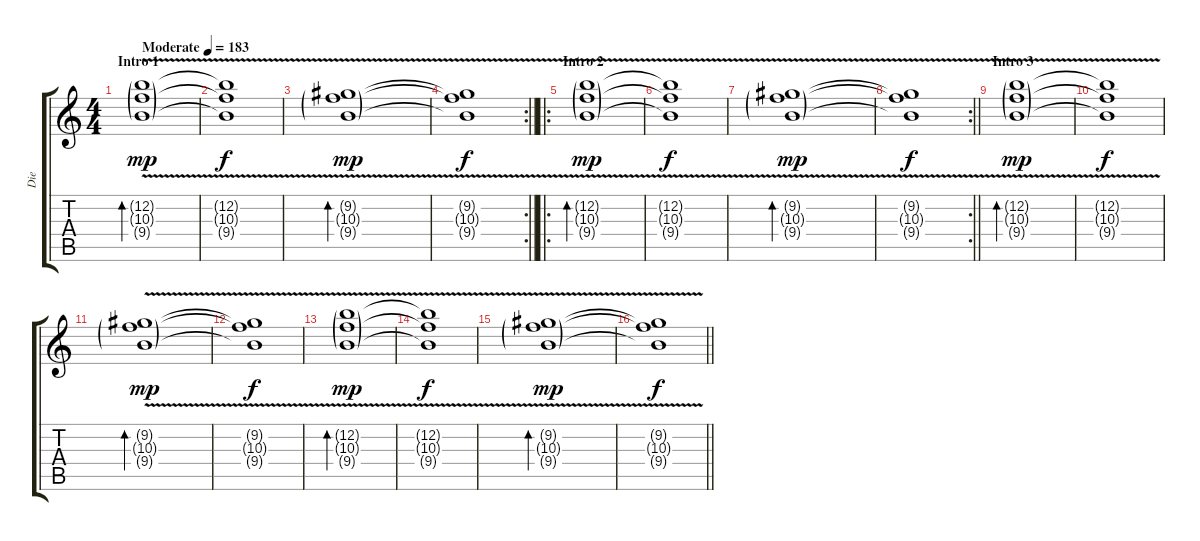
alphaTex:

\track ("Die" "Die") {instrument electricguitarclean}
\staff {score tabs}
\tuning (E4 B3 G3 D3 A2 D2) {hide}
\ts (4 4)
\section ("" "Intro 1")
\tempo (183 "Moderate")
\clef g2
\ks c
(12.2{v g} 10.3{g} 9.4{g}).1{bd 480 dy mp instrument electricguitarclean} |
(12.2{t} 10.3{t} 9.4{t}).1{dy f} |
(9.2{g} 10.3{v g} 9.4{g}).1{bd 480 dy mp} |
\rc 2
\barLineRight lightlight
(9.2{t} 10.3{t} 9.4{t}).1{dy f} |
\ro
\section ("" "Intro 2")
(12.2{v g} 10.3{g} 9.4{g}).1{bd 480 dy mp} |
(12.2{t} 10.3{t} 9.4{t}).1{dy f} |
(9.2{g} 10.3{v g} 9.4{g}).1{bd 480 dy mp} |
\rc 2
\barLineRight lightlight
(9.2{t} 10.3{t} 9.4{t}).1{dy f} |
\section ("" "Intro 3")
(12.2{v g} 10.3{g} 9.4{g}).1{bd 480 dy mp} |
(12.2{t} 10.3{t} 9.4{t}).1{dy f} |
(9.2{g} 10.3{v g} 9.4{g}).1{bd 480 dy mp} |
(9.2{t} 10.3{t} 9.4{t}).1{dy f} |
(12.2{v g} 10.3{g} 9.4{g}).1{bd 480 dy mp} |
(12.2{t} 10.3{t} 9.4{t}).1{dy f} |
(9.2{g} 10.3{v g} 9.4{g}).1{bd 480 dy mp} |
\barLineRight lightlight
(9.2{t} 10.3{t} 9.4{t}).1{dy f}
